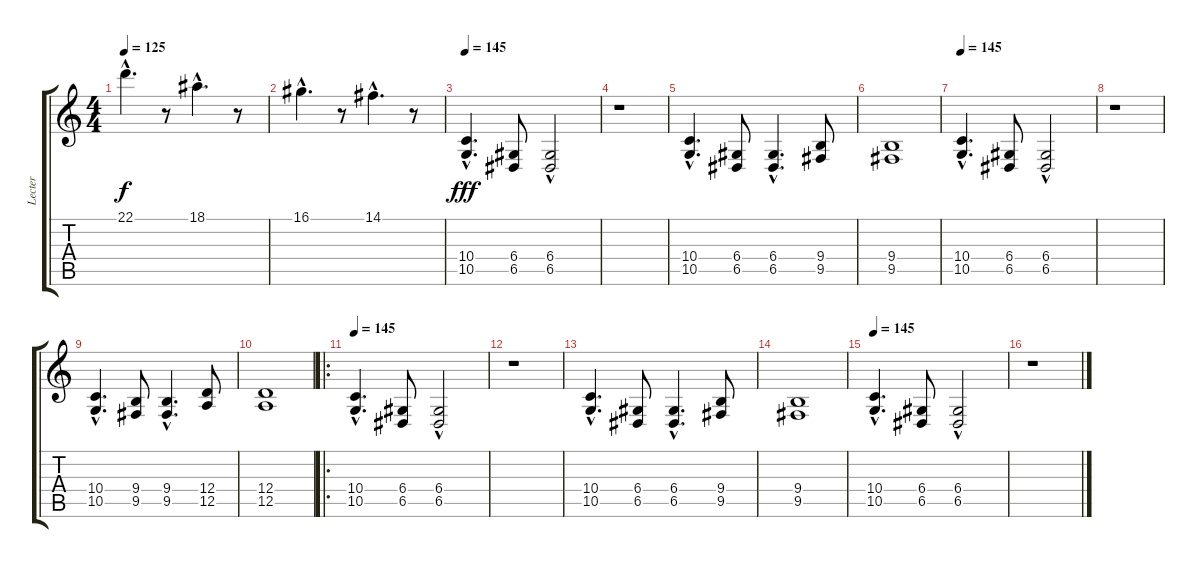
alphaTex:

\track ("Lecter" "Lecter") {instrument stringensemble1}
\staff {score tabs}
\tuning (E4 B3 G3 D3 A2 E2) {hide}
\ts (4 4)
\tempo 125
\clef g2
\ks c
22.1{hac}.4{d dy f} r.8 18.1{hac}.4{d} r.8 |
16.1{hac}.4{d} r.8 14.1{hac}.4{d} r.8 |
\tempo 148
\tempo 145
(10.4{hac} 10.5{hac}).4{d dy fff} (6.4 6.5).8 (6.4{hac} 6.5).2 |
r.1 |
(10.4{hac} 10.5{hac}).4{d} (6.4 6.5).8 (6.4{hac} 6.5{hac}).4{d} (9.4 9.5).8 |
(9.4 9.5).1 |
\tempo 145
(10.4{hac} 10.5{hac}).4{d} (6.4 6.5).8 (6.4{hac} 6.5).2 |
r.1 |
(10.4{hac} 10.5{hac}).4{d} (9.4 9.5).8 (9.4{hac} 9.5{hac}).4{d} (12.4 12.5).8 |
(12.4 12.5).1 |
\ro
\tempo 145
(10.4{hac} 10.5{hac}).4{d} (6.4 6.5).8 (6.4{hac} 6.5).2 |
r.1 |
(10.4{hac} 10.5{hac}).4{d} (6.4 6.5).8 (6.4{hac} 6.5{hac}).4{d} (9.4 9.5).8 |
(9.4 9.5).1 |
\tempo 145
(10.4{hac} 10.5{hac}).4{d} (6.4 6.5).8 (6.4{hac} 6.5).2 |
r.1
